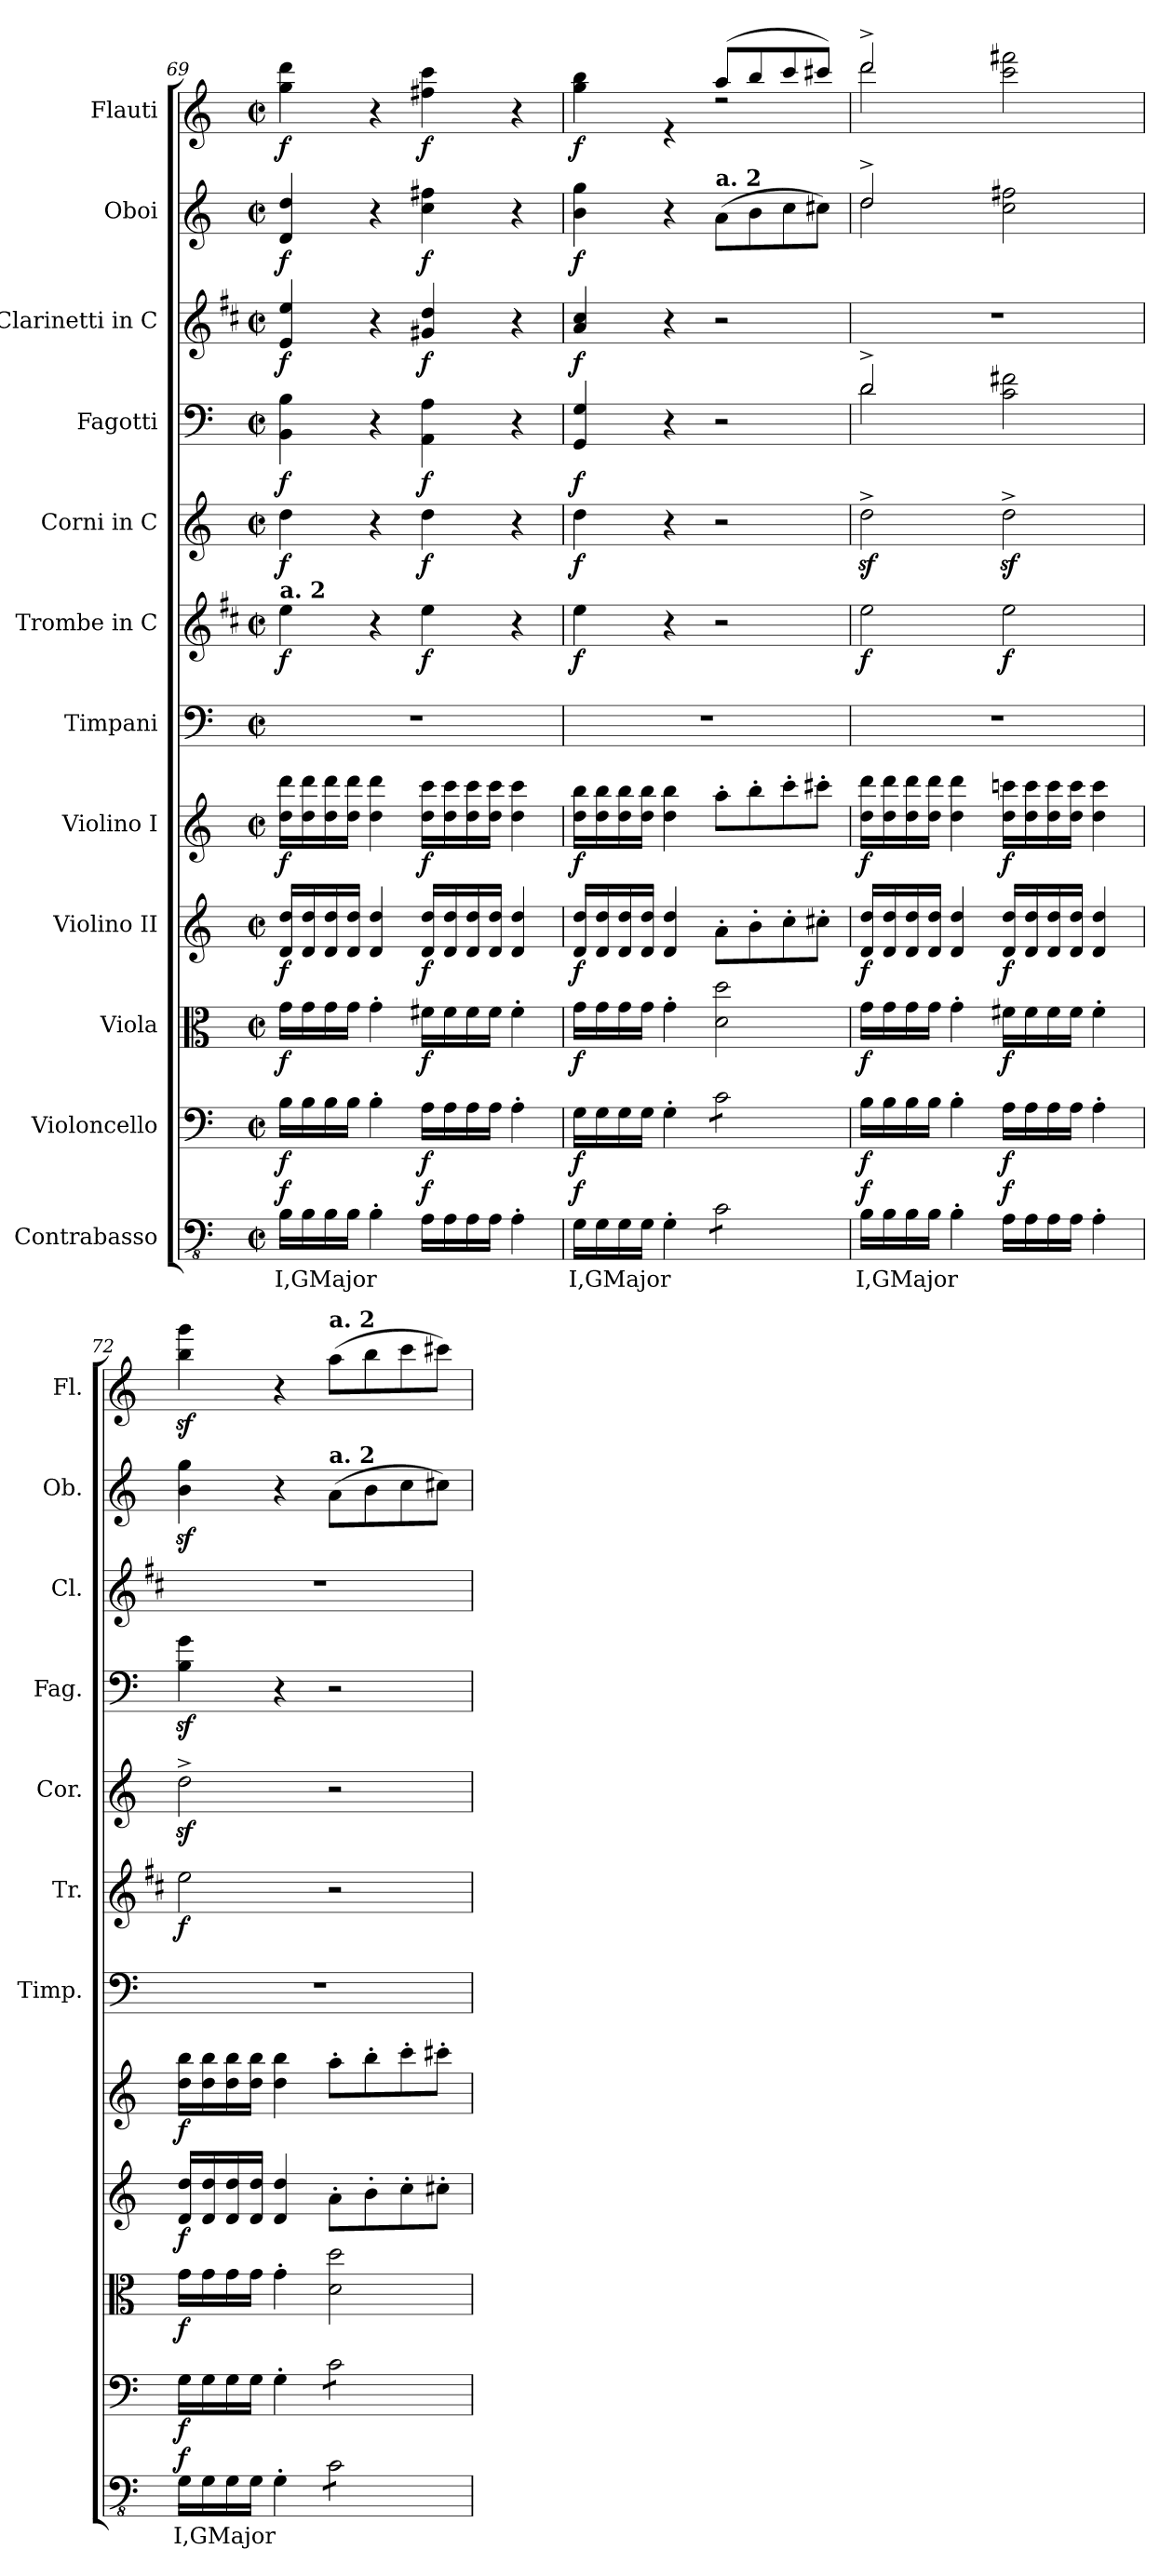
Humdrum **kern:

**kern	**text	**dynam	**kern	**dynam	**kern	**dynam	**kern	**dynam	**kern	**dynam	**kern	**kern	**dynam	**kern	**dynam	**kern	**dynam	**kern	**dynam	**kern	**dynam	**kern	**dynam
*part12	*part12	*part12	*part11	*part11	*part10	*part10	*part9	*part9	*part8	*part8	*part7	*part6	*part6	*part5	*part5	*part4	*part4	*part3	*part3	*part2	*part2	*part1	*part1
*staff12	*staff12	*staff12	*staff11	*staff11	*staff10	*staff10	*staff9	*staff9	*staff8	*staff8	*staff7	*staff6	*staff6	*staff5	*staff5	*staff4	*staff4	*staff3	*staff3	*staff2	*staff2	*staff1	*staff1
*I"Contrabasso	*	*	*I"Violoncello	*	*I"Viola	*	*I"Violino II	*	*I"Violino I	*	*I"Timpani	*I"Trombe in C	*	*I"Corni in C	*	*I"Fagotti	*	*I"Clarinetti in C	*	*I"Oboi	*	*I"Flauti	*
*	*	*	*	*	*	*	*	*	*	*	*I'Timp.	*I'Tr.	*	*I'Cor.	*	*I'Fag.	*	*I'Cl.	*	*I'Ob.	*	*I'Fl.	*
!!LO:PB:g=z
*clefFv4	*	*	*clefF4	*	*clefC3	*	*clefG2	*	*clefG2	*	*clefF4	*clefG2	*	*clefG2	*	*clefF4	*	*clefG2	*	*clefG2	*	*clefG2	*
*	*	*	*	*	*	*	*	*	*	*	*	*ITrd1c2	*	*ITrd7c12	*	*	*	*ITrd1c2	*	*	*	*	*
*k[]	*	*	*k[]	*	*k[]	*	*k[]	*	*k[]	*	*k[]	*k[]	*	*k[]	*	*k[]	*	*k[]	*	*k[]	*	*k[]	*
*M2/2	*	*	*M2/2	*	*M2/2	*	*M2/2	*	*M2/2	*	*M2/2	*M2/2	*	*M2/2	*	*M2/2	*	*M2/2	*	*M2/2	*	*M2/2	*
*met(c|)	*	*	*met(c|)	*	*met(c|)	*	*met(c|)	*	*met(c|)	*	*met(c|)	*met(c|)	*	*met(c|)	*	*met(c|)	*	*met(c|)	*	*met(c|)	*	*met(c|)	*
=69	=69	=69	=69	=69	=69	=69	=69	=69	=69	=69	=69	=69	=69	=69	=69	=69	=69	=69	=69	=69	=69	=69	=69
!	!	!	!	!	!	!	!	!	!	!	!	!LO:TX:a:B:t=a. 2	!	!	!	!	!	!	!	!	!	!	!
!	!	!LO:DY:b	!	!LO:DY:b	!	!LO:DY:b	!	!LO:DY:b	!	!LO:DY:b	!	!	!LO:DY:b	!	!LO:DY:b	!	!LO:DY:b	!	!LO:DY:b	!	!LO:DY:b	!	!LO:DY:b
16BB\LL	I,GMajor	f	16B\LL	f	16g\LL	f	16d/ 16dd/LL	f	16dd\ 16ddd\LL	f	1r	4dd\	f	4d\	f	4BB\ 4B\	f	4d/ 4dd/	f	4d/ 4dd/	f	4gg\ 4ddd\	f
16BB\	.	.	16B\	.	16g\	.	16d/ 16dd/	.	16dd\ 16ddd\	.	.	.	.	.	.	.	.	.	.	.	.	.	.
16BB\	.	.	16B\	.	16g\	.	16d/ 16dd/	.	16dd\ 16ddd\	.	.	.	.	.	.	.	.	.	.	.	.	.	.
16BB\JJ	.	.	16B\JJ	.	16g\JJ	.	16d/ 16dd/JJ	.	16dd\ 16ddd\JJ	.	.	.	.	.	.	.	.	.	.	.	.	.	.
4BB'\	.	.	4B'\	.	4g'\	.	4d/ 4dd/	.	4dd\ 4ddd\	.	.	4r	.	4r	.	4r	.	4r	.	4r	.	4r	.
!	!	!LO:DY:b	!	!LO:DY:b	!	!LO:DY:b	!	!LO:DY:b	!	!LO:DY:b	!	!	!LO:DY:b	!	!LO:DY:b	!	!LO:DY:b	!	!LO:DY:b	!	!LO:DY:b	!	!LO:DY:b
16AA\LL	.	f	16A\LL	f	16f#X\LL	f	16d/ 16dd/LL	f	16dd\ 16ccc\LL	f	.	4dd\	f	4d\	f	4AA\ 4A\	f	4f#X/ 4cc/	f	4cc\ 4ff#X\	f	4ff#X\ 4ccc\	f
16AA\	.	.	16A\	.	16f#\	.	16d/ 16dd/	.	16dd\ 16ccc\	.	.	.	.	.	.	.	.	.	.	.	.	.	.
16AA\	.	.	16A\	.	16f#\	.	16d/ 16dd/	.	16dd\ 16ccc\	.	.	.	.	.	.	.	.	.	.	.	.	.	.
16AA\JJ	.	.	16A\JJ	.	16f#\JJ	.	16d/ 16dd/JJ	.	16dd\ 16ccc\JJ	.	.	.	.	.	.	.	.	.	.	.	.	.	.
4AA'\	.	.	4A'\	.	4f#'\	.	4d/ 4dd/	.	4dd\ 4ccc\	.	.	4r	.	4r	.	4r	.	4r	.	4r	.	4r	.
=70	=70	=70	=70	=70	=70	=70	=70	=70	=70	=70	=70	=70	=70	=70	=70	=70	=70	=70	=70	=70	=70	=70	=70
*	*	*	*	*	*	*	*	*	*	*	*	*	*	*	*	*	*	*	*	*	*	*^	*
!	!	!LO:DY:b	!	!LO:DY:b	!	!LO:DY:b	!	!LO:DY:b	!	!LO:DY:b	!	!	!LO:DY:b	!	!LO:DY:b	!	!LO:DY:b	!	!LO:DY:b	!	!LO:DY:b	!	!	!LO:DY:b
16GG\LL	I,GMajor	f	16G\LL	f	16g\LL	f	16d/ 16dd/LL	f	16dd\ 16bb\LL	f	1r	4dd\	f	4d\	f	4GG/ 4G/	f	4g/ 4b/	f	4b\ 4gg\	f	4gg\ 4bb\	2ryy	f
16GG\	.	.	16G\	.	16g\	.	16d/ 16dd/	.	16dd\ 16bb\	.	.	.	.	.	.	.	.	.	.	.	.	.	.	.
16GG\	.	.	16G\	.	16g\	.	16d/ 16dd/	.	16dd\ 16bb\	.	.	.	.	.	.	.	.	.	.	.	.	.	.	.
16GG\JJ	.	.	16G\JJ	.	16g\JJ	.	16d/ 16dd/JJ	.	16dd\ 16bb\JJ	.	.	.	.	.	.	.	.	.	.	.	.	.	.	.
4GG'\	.	.	4G'\	.	4g'\	.	4d/ 4dd/	.	4dd\ 4bb\	.	.	4r	.	4r	.	4r	.	4r	.	4r	.	4re	.	.
!	!	!	!	!	!	!	!	!	!	!	!	!	!	!	!	!	!	!	!	!LO:TX:a:B:t=a. 2	!	!	!	!
*tremolo	*	*	*	*	*	*	*	*	*	*	*	*	*	*	*	*	*	*	*	*	*	*	*	*
*	*	*	*tremolo	*	*	*	*	*	*	*	*	*	*	*	*	*	*	*	*	*	*	*	*	*
8C\L	.	.	8c\L	.	2d\ 2dd\	.	8a'\L	.	8aa'\L	.	.	2r	.	2r	.	2r	.	2r	.	(8a\L	.	(8aa/L	2rdd	.
8C\	.	.	8c\	.	.	.	8b'\	.	8bb'\	.	.	.	.	.	.	.	.	.	.	8b\	.	8bb/	.	.
8C\	.	.	8c\	.	.	.	8cc'\	.	8ccc'\	.	.	.	.	.	.	.	.	.	.	8cc\	.	8ccc/	.	.
8C\J	.	.	8c\J	.	.	.	8cc#X'\J	.	8ccc#X'\J	.	.	.	.	.	.	.	.	.	.	8cc#X\J)	.	8ccc#X/J)	.	.
*	*	*	*Xtremolo	*	*	*	*	*	*	*	*	*	*	*	*	*	*	*	*	*	*	*	*	*
*Xtremolo	*	*	*	*	*	*	*	*	*	*	*	*	*	*	*	*	*	*	*	*	*	*	*	*
!!LO:PB:g=z	!!
=71	=71	=71	=71	=71	=71	=71	=71	=71	=71	=71	=71	=71	=71	=71	=71	=71	=71	=71	=71	=71	=71	=71	=71	=71
*	*	*	*	*	*	*	*	*	*	*	*	*	*	*	*	*^	*	*	*	*^	*	*	*	*
!	!	!LO:DY:b	!	!LO:DY:b	!	!LO:DY:b	!	!LO:DY:b	!	!LO:DY:b	!	!	!LO:DY:b	!	!	!	!	!LO:DY:b	!	!	!	!	!	!	!	!
!	!	!	!	!	!	!	!	!	!	!	!	!	!	!	!	!	!	!LO:DY:n=1:b	!	!	!	!	!LO:DY:b	!	!	!
!	!	!	!	!	!	!	!	!	!	!	!	!	!	!	!	!	!	!	!	!	!	!	!LO:DY:n=1:b	!	!	!LO:DY:b
!	!	!	!	!	!	!	!	!	!	!	!	!	!	!	!	!	!	!	!	!	!	!	!	!	!	!LO:DY:n=1:b
16BB\LL	I,GMajor	f	16B\LL	f	16g\LL	f	16d/ 16dd/LL	f	16dd\ 16ddd\LL	f	1r	2dd\	f	2dz<^\	.	2d^/	2d\	sf sf	1r	.	2dd^/	2dd\	sf sf	2ddd^/	2ddd\	sf sf
16BB\	.	.	16B\	.	16g\	.	16d/ 16dd/	.	16dd\ 16ddd\	.	.	.	.	.	.	.	.	.	.	.	.	.	.	.	.	.
16BB\	.	.	16B\	.	16g\	.	16d/ 16dd/	.	16dd\ 16ddd\	.	.	.	.	.	.	.	.	.	.	.	.	.	.	.	.	.
16BB\JJ	.	.	16B\JJ	.	16g\JJ	.	16d/ 16dd/JJ	.	16dd\ 16ddd\JJ	.	.	.	.	.	.	.	.	.	.	.	.	.	.	.	.	.
4BB'\	.	.	4B'\	.	4g'\	.	4d/ 4dd/	.	4dd\ 4ddd\	.	.	.	.	.	.	.	.	.	.	.	.	.	.	.	.	.
!	!	!LO:DY:b	!	!LO:DY:b	!	!LO:DY:b	!	!LO:DY:b	!	!LO:DY:b	!	!	!LO:DY:b	!	!	!	!	!	!	!	!	!	!	!	!	!
16AA\LL	.	f	16A\LL	f	16f#X\LL	f	16d/ 16dd/LL	f	16dd\ 16cccn\LL	f	.	2dd\	f	2dz<^\	.	2c\ 2f#X\	2ryy	.	.	.	2cc\ 2ff#X\	2ryy	.	2ccc\ 2fff#X\	2ryy	.
16AA\	.	.	16A\	.	16f#\	.	16d/ 16dd/	.	16dd\ 16ccc\	.	.	.	.	.	.	.	.	.	.	.	.	.	.	.	.	.
16AA\	.	.	16A\	.	16f#\	.	16d/ 16dd/	.	16dd\ 16ccc\	.	.	.	.	.	.	.	.	.	.	.	.	.	.	.	.	.
16AA\JJ	.	.	16A\JJ	.	16f#\JJ	.	16d/ 16dd/JJ	.	16dd\ 16ccc\JJ	.	.	.	.	.	.	.	.	.	.	.	.	.	.	.	.	.
4AA'\	.	.	4A'\	.	4f#'\	.	4d/ 4dd/	.	4dd\ 4ccc\	.	.	.	.	.	.	.	.	.	.	.	.	.	.	.	.	.
*	*	*	*	*	*	*	*	*	*	*	*	*	*	*	*	*	*	*	*	*	*v	*v	*	*	*	*
*	*	*	*	*	*	*	*	*	*	*	*	*	*	*	*	*v	*v	*	*	*	*	*	*v	*v	*
=72	=72	=72	=72	=72	=72	=72	=72	=72	=72	=72	=72	=72	=72	=72	=72	=72	=72	=72	=72	=72	=72	=72	=72
!	!	!LO:DY:b	!	!LO:DY:b	!	!LO:DY:b	!	!LO:DY:b	!	!LO:DY:b	!	!	!LO:DY:b	!	!	!	!	!	!	!	!	!	!
16GG\LL	I,GMajor	f	16G\LL	f	16g\LL	f	16d/ 16dd/LL	f	16dd\ 16bb\LL	f	1r	2dd\	f	2dz<^\	.	4B\z< 4g\z<	.	1r	.	4b\z< 4gg\z<	.	4bb\z< 4ggg\z<	.
16GG\	.	.	16G\	.	16g\	.	16d/ 16dd/	.	16dd\ 16bb\	.	.	.	.	.	.	.	.	.	.	.	.	.	.
16GG\	.	.	16G\	.	16g\	.	16d/ 16dd/	.	16dd\ 16bb\	.	.	.	.	.	.	.	.	.	.	.	.	.	.
16GG\JJ	.	.	16G\JJ	.	16g\JJ	.	16d/ 16dd/JJ	.	16dd\ 16bb\JJ	.	.	.	.	.	.	.	.	.	.	.	.	.	.
4GG'\	.	.	4G'\	.	4g'\	.	4d/ 4dd/	.	4dd\ 4bb\	.	.	.	.	.	.	4r	.	.	.	4r	.	4r	.
!	!	!	!	!	!	!	!	!	!	!	!	!	!	!	!	!	!	!	!	!	!	!LO:TX:a:B:t=a. 2	!
!	!	!	!	!	!	!	!	!	!	!	!	!	!	!	!	!	!	!	!	!LO:TX:a:B:t=a. 2	!	!	!
*tremolo	*	*	*	*	*	*	*	*	*	*	*	*	*	*	*	*	*	*	*	*	*	*	*
*	*	*	*tremolo	*	*	*	*	*	*	*	*	*	*	*	*	*	*	*	*	*	*	*	*
8C\L	.	.	8c\L	.	2d\ 2dd\	.	8a'\L	.	8aa'\L	.	.	2r	.	2r	.	2r	.	.	.	(8a\L	.	(8aa\L	.
8C\	.	.	8c\	.	.	.	8b'\	.	8bb'\	.	.	.	.	.	.	.	.	.	.	8b\	.	8bb\	.
8C\	.	.	8c\	.	.	.	8cc'\	.	8ccc'\	.	.	.	.	.	.	.	.	.	.	8cc\	.	8ccc\	.
8C\J	.	.	8c\J	.	.	.	8cc#X'\J	.	8ccc#X'\J	.	.	.	.	.	.	.	.	.	.	8cc#X\J)	.	8ccc#X\J)	.
*	*	*	*Xtremolo	*	*	*	*	*	*	*	*	*	*	*	*	*	*	*	*	*	*	*	*
*Xtremolo	*	*	*	*	*	*	*	*	*	*	*	*	*	*	*	*	*	*	*	*	*	*	*
=	=	=	=	=	=	=	=	=	=	=	=	=	=	=	=	=	=	=	=	=	=	=	=
*-	*-	*-	*-	*-	*-	*-	*-	*-	*-	*-	*-	*-	*-	*-	*-	*-	*-	*-	*-	*-	*-	*-	*-
